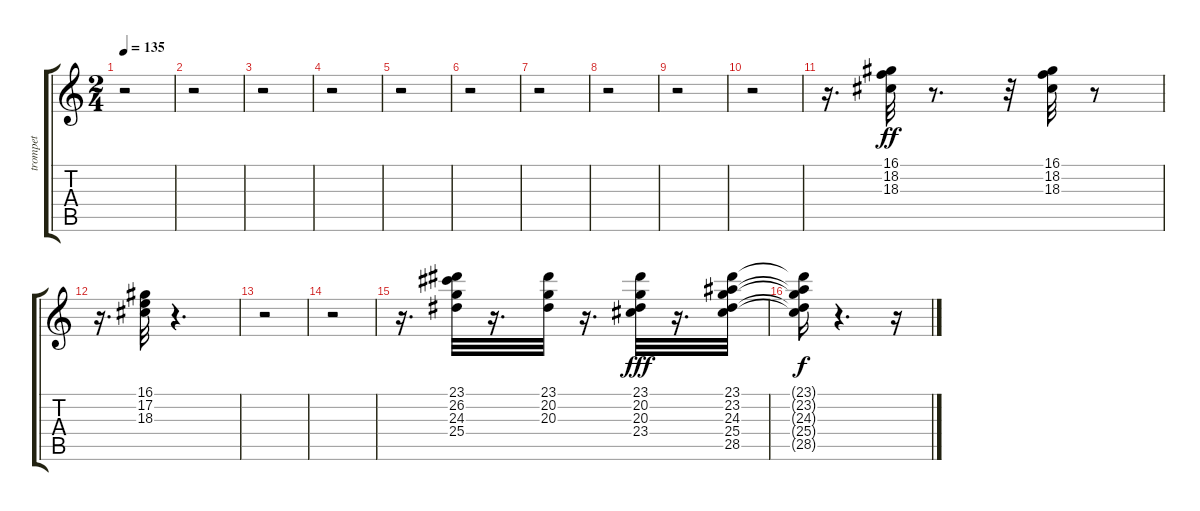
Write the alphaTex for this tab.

\track ("trompet" "trompet") {instrument trumpet}
\staff {score tabs}
\tuning (E4 B3 G3 D3 A2 E2) {hide}
\ts (2 4)
\tempo 135
\clef g2
\ks c
r.2{dy f} |
r.2 |
r.2 |
r.2 |
r.2 |
r.2 |
r.2 |
r.2 |
r.2 |
r.2 |
r.16{d} (16.1 18.2 18.3).32{dy ff} r.8{d} r.32 (16.1 18.2 18.3).32 r.8 |
r.16{d} (16.1 17.2 18.3).32 r.4{d} |
r.2 |
r.2 |
r.16{d} (23.1 26.2 24.3 25.4).32 r.16{d} (23.1 20.2 20.3).32 r.16{d} (23.1 20.2 20.3 23.4).32{dy fff} r.16{d} (23.1 23.2 24.3 25.4 28.5).32 |
(23.1{t} 23.2{t} 24.3{t} 25.4{t} 28.5{t}).16{dy f} r.4{d} r.16
